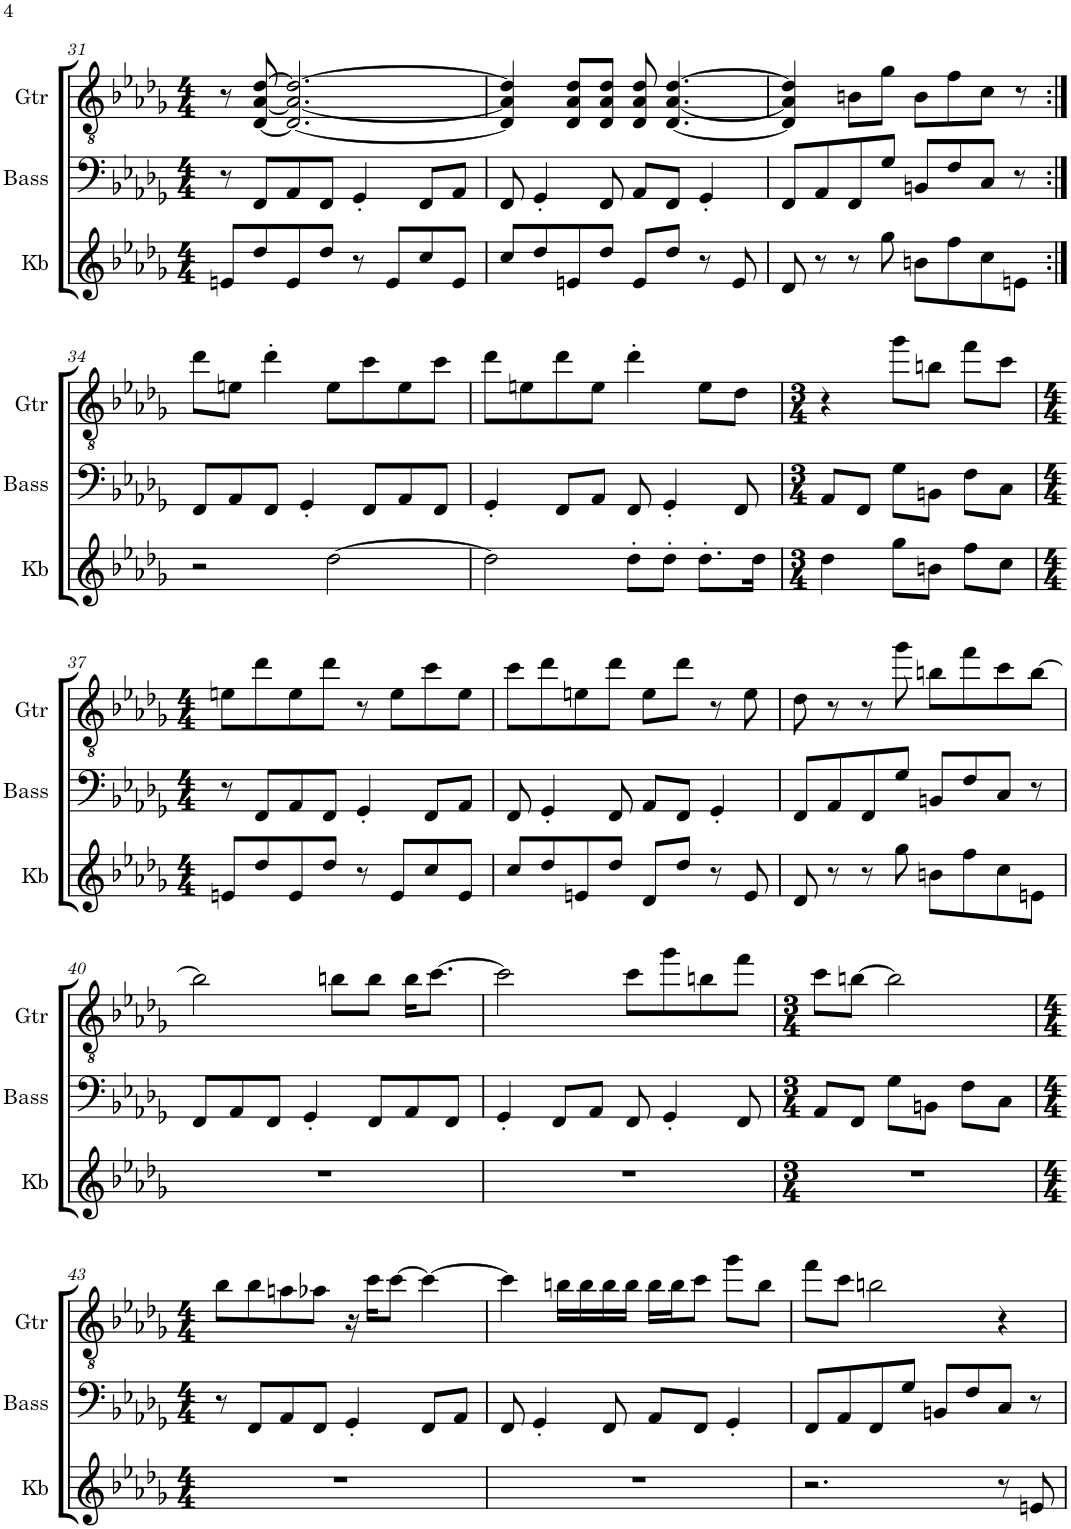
**kern	**kern	**kern
*part3	*part2	*part1
*staff3	*staff2	*staff1
*I"Keys	*I"Bass	*I"Guitar
*	*I'Bass	*I'Gtr
!!LO:PB:g=z
*clefG2	*clefF4	*clefGv2
*	*Trd7c12	*
*k[b-e-a-d-g-]	*k[b-e-a-d-g-]	*k[b-e-a-d-g-]
*M4/4	*M4/4	*M4/4
=31	=31	=31
8en/L	8r	8r
8dd-/	8FF/L	[8D-/ [8A-/ [8d-/
8e/	8AA-/	2.D-/_ 2.A-/_ 2.d-/_
8dd-/J	8FF/J	.
8r	4GG-'/	.
8e/L	.	.
8cc/	8FF/L	.
8e/J	8AA-/J	.
=32	=32	=32
8cc/L	8FF/	4D-/] 4A-/] 4d-/]
8dd-/	4GG-'/	.
8en/	.	8D-/ 8A-/ 8d-/L
8dd-/J	8FF/	8D-/ 8A-/ 8d-/J
8e/L	8AA-/L	8D-/ 8A-/ 8d-/
8dd-/J	8FF/J	[4.D-/ [4.A-/ [4.d-/
8r	4GG-'/	.
8e/	.	.
=33	=33	=33
8d-/	8FF/L	4D-/] 4A-/] 4d-/]
8r	8AA-/	.
8r	8FF/	8Bn\L
8gg-\	8G-/J	8g-\J
8bn\L	8BBn/L	8B\L
8ff\	8F/	8f\
8cc\	8C/J	8c\J
8en\J	8r	8r
!!LO:LB:g=z
=34:|!	=34:|!	=34:|!
2r	8FF/L	8dd-\L
.	8AA-/	8en\J
.	8FF/J	4dd-'\
.	4GG-'/	.
[2dd-\	.	8e\L
.	8FF/L	8cc\
.	8AA-/	8e\
.	8FF/J	8cc\J
=35	=35	=35
2dd-\]	4GG-'/	8dd-\L
.	.	8en\
.	8FF/L	8dd-\
.	8AA-/J	8e\J
8dd-'\L	8FF/	4dd-'\
8dd-'\J	4GG-'/	.
8.dd-'\L	.	8e\L
.	8FF/	8d-\J
16dd-\Jk	.	.
=36	=36	=36
*M3/4	*M3/4	*M3/4
4dd-\	8AA-/L	4r
.	8FF/J	.
8gg-\L	8G-\L	8gg-\L
8bn\J	8BBn\J	8bn\J
8ff\L	8F\L	8ff\L
8cc\J	8C\J	8cc\J
!!LO:LB:g=z
=37	=37	=37
*M4/4	*M4/4	*M4/4
8en/L	8r	8en\L
8dd-/	8FF/L	8dd-\
8e/	8AA-/	8e\
8dd-/J	8FF/J	8dd-\J
8r	4GG-'/	8r
8e/L	.	8e\L
8cc/	8FF/L	8cc\
8e/J	8AA-/J	8e\J
=38	=38	=38
8cc/L	8FF/	8cc\L
8dd-/	4GG-'/	8dd-\
8en/	.	8en\
8dd-/J	8FF/	8dd-\J
8d-/L	8AA-/L	8e\L
8dd-/J	8FF/J	8dd-\J
8r	4GG-'/	8r
8e/	.	8e\
=39	=39	=39
8d-/	8FF/L	8d-\
8r	8AA-/	8r
8r	8FF/	8r
8gg-\	8G-/J	8gg-\
8bn\L	8BBn/L	8bn\L
8ff\	8F/	8ff\
8cc\	8C/J	8cc\
8en\J	8r	[8b\J
!!LO:LB:g=z
=40	=40	=40
1r	8FF/L	2b\]
.	8AA-/	.
.	8FF/J	.
.	4GG-'/	.
.	.	8bn\L
.	8FF/L	8b\J
.	8AA-/	16b\KL
.	.	[8.cc\J
.	8FF/J	.
=41	=41	=41
1r	4GG-'/	2cc\]
.	8FF/L	.
.	8AA-/J	.
.	8FF/	8cc\L
.	4GG-'/	8gg-\
.	.	8bn\
.	8FF/	8ff\J
=42	=42	=42
*M3/4	*M3/4	*M3/4
2.r	8AA-/L	8cc\L
.	8FF/J	[8bn\J
.	8G-\L	2b\]
.	8BBn\J	.
.	8F\L	.
.	8C\J	.
!!LO:LB:g=z
=43	=43	=43
*M4/4	*M4/4	*M4/4
1r	8r	8b-\L
.	8FF/L	8b-\
.	8AA-/	8an\
.	8FF/J	8a-X\J
.	4GG-'/	16r
.	.	16cc\KL
.	.	[8cc\J
.	8FF/L	4cc\_
.	8AA-/J	.
=44	=44	=44
1r	8FF/	4cc\]
.	4GG-'/	.
.	.	16bn\LL
.	.	16b\
.	8FF/	16b\
.	.	16b\JJ
.	8AA-/L	16b\LL
.	.	16b\J
.	8FF/J	8cc\J
.	4GG-'/	8gg-\L
.	.	8b\J
=45	=45	=45
2.r	8FF/L	8ff\L
.	8AA-/	8cc\J
.	8FF/	2bn\
.	8G-/J	.
.	8BBn/L	.
.	8F/	.
8r	8C/J	4r
8en/	8r	.
=	=	=
*-	*-	*-
